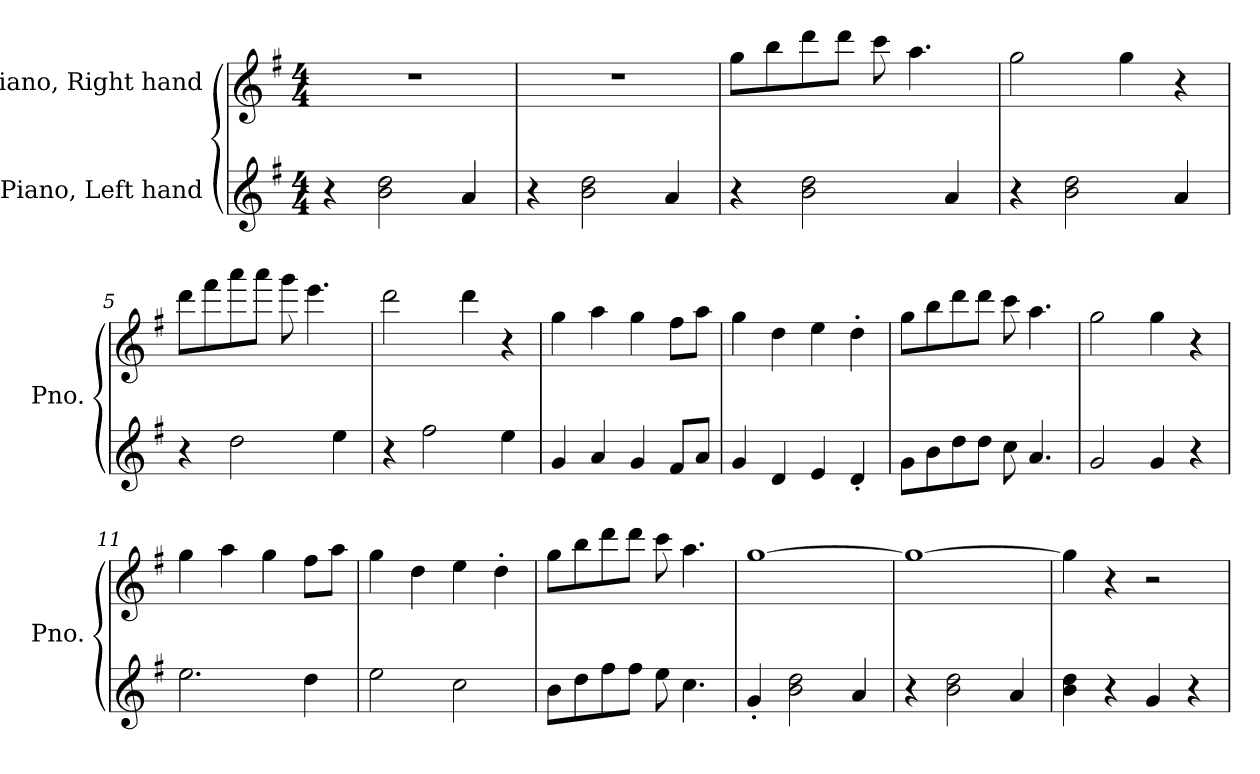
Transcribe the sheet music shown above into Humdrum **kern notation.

**kern	**kern
*part2	*part1
*staff2	*staff1
*I"Piano, Left hand	*I"Piano, Right hand
*I'Pno.	*I'Pno.
*clefG2	*clefG2
*k[f#]	*k[f#]
*M4/4	*M4/4
*MM120	*MM120
=1	=1
4r	1r
2b\ 2dd\	.
4a/	.
=2	=2
4r	1r
2b\ 2dd\	.
4a/	.
=3	=3
4r	8gg\L
.	8bb\
2b\ 2dd\	8ddd\
.	8ddd\J
.	8ccc\
.	4.aa\
4a/	.
=4	=4
4r	2gg\
2b\ 2dd\	.
.	4gg\
4a/	4r
=5	=5
4r	8ddd\L
.	8fff#\
2dd\	8aaa\
.	8aaa\J
.	8ggg\
.	4.eee\
4ee\	.
=6	=6
4r	2ddd\
2ff#\	.
.	4ddd\
4ee\	4r
!!LO:LB:g=z
=7	=7
4g/	4gg\
4a/	4aa\
4g/	4gg\
8f#/L	8ff#\L
8a/J	8aa\J
=8	=8
4g/	4gg\
4d/	4dd\
4e/	4ee\
4d'/	4dd'\
=9	=9
8g\L	8gg\L
8b\	8bb\
8dd\	8ddd\
8dd\J	8ddd\J
8cc\	8ccc\
4.a/	4.aa\
=10	=10
2g/	2gg\
4g/	4gg\
4r	4r
=11	=11
2.ee\	4gg\
.	4aa\
.	4gg\
4dd\	8ff#\L
.	8aa\J
=12	=12
2ee\	4gg\
.	4dd\
2cc\	4ee\
.	4dd'\
=13	=13
8b\L	8gg\L
8dd\	8bb\
8ff#\	8ddd\
8ff#\J	8ddd\J
8ee\	8ccc\
4.cc\	4.aa\
!!LO:LB:g=z
=14	=14
4g'/	[1gg
2b\ 2dd\	.
4a/	.
=15	=15
4r	1gg_
2b\ 2dd\	.
4a/	.
=16	=16
4b\ 4dd\	4gg\]
4r	4r
4g/	2r
4r	.
=	=
*-	*-
